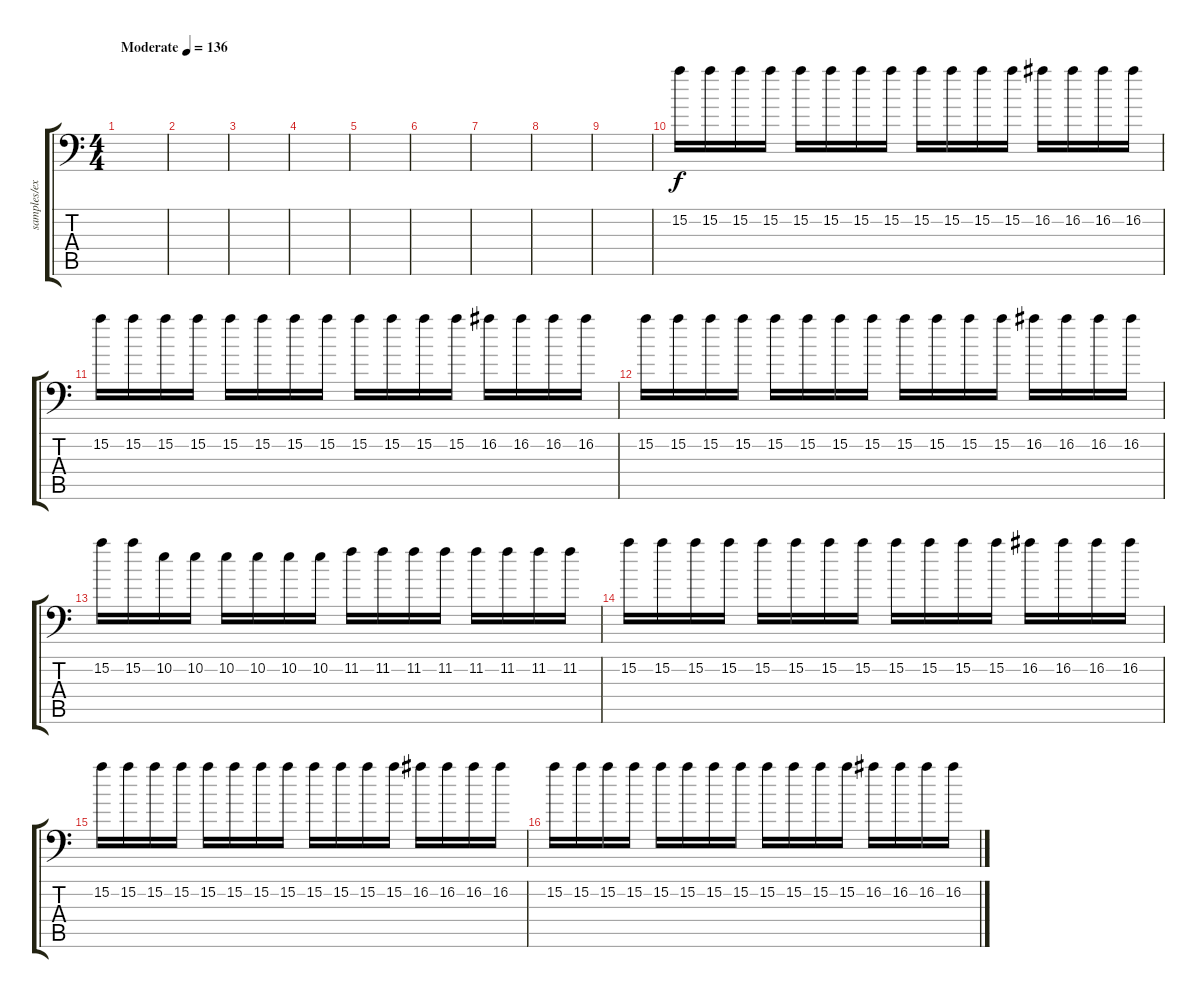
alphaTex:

\track ("samples/extra guitar" "samples/ex") {instrument distortionguitar}
\staff {score tabs}
\tuning (B3 Gb3 D3 A2 E2 A1) {hide}
\ts (4 4)
\tempo (136 "Moderate")
\clef f4
\ks c
|
|
|
|
|
|
|
|
|
15.2.16 15.2.16 15.2.16 15.2.16 15.2.16 15.2.16 15.2.16 15.2.16 15.2.16 15.2.16 15.2.16 15.2.16 16.2.16 16.2.16 16.2.16 16.2.16 |
15.2.16 15.2.16 15.2.16 15.2.16 15.2.16 15.2.16 15.2.16 15.2.16 15.2.16 15.2.16 15.2.16 15.2.16 16.2.16 16.2.16 16.2.16 16.2.16 |
15.2.16 15.2.16 15.2.16 15.2.16 15.2.16 15.2.16 15.2.16 15.2.16 15.2.16 15.2.16 15.2.16 15.2.16 16.2.16 16.2.16 16.2.16 16.2.16 |
15.2.16 15.2.16 10.2.16 10.2.16 10.2.16 10.2.16 10.2.16 10.2.16 11.2.16 11.2.16 11.2.16 11.2.16 11.2.16 11.2.16 11.2.16 11.2.16 |
15.2.16 15.2.16 15.2.16 15.2.16 15.2.16 15.2.16 15.2.16 15.2.16 15.2.16 15.2.16 15.2.16 15.2.16 16.2.16 16.2.16 16.2.16 16.2.16 |
15.2.16 15.2.16 15.2.16 15.2.16 15.2.16 15.2.16 15.2.16 15.2.16 15.2.16 15.2.16 15.2.16 15.2.16 16.2.16 16.2.16 16.2.16 16.2.16 |
15.2.16 15.2.16 15.2.16 15.2.16 15.2.16 15.2.16 15.2.16 15.2.16 15.2.16 15.2.16 15.2.16 15.2.16 16.2.16 16.2.16 16.2.16 16.2.16
